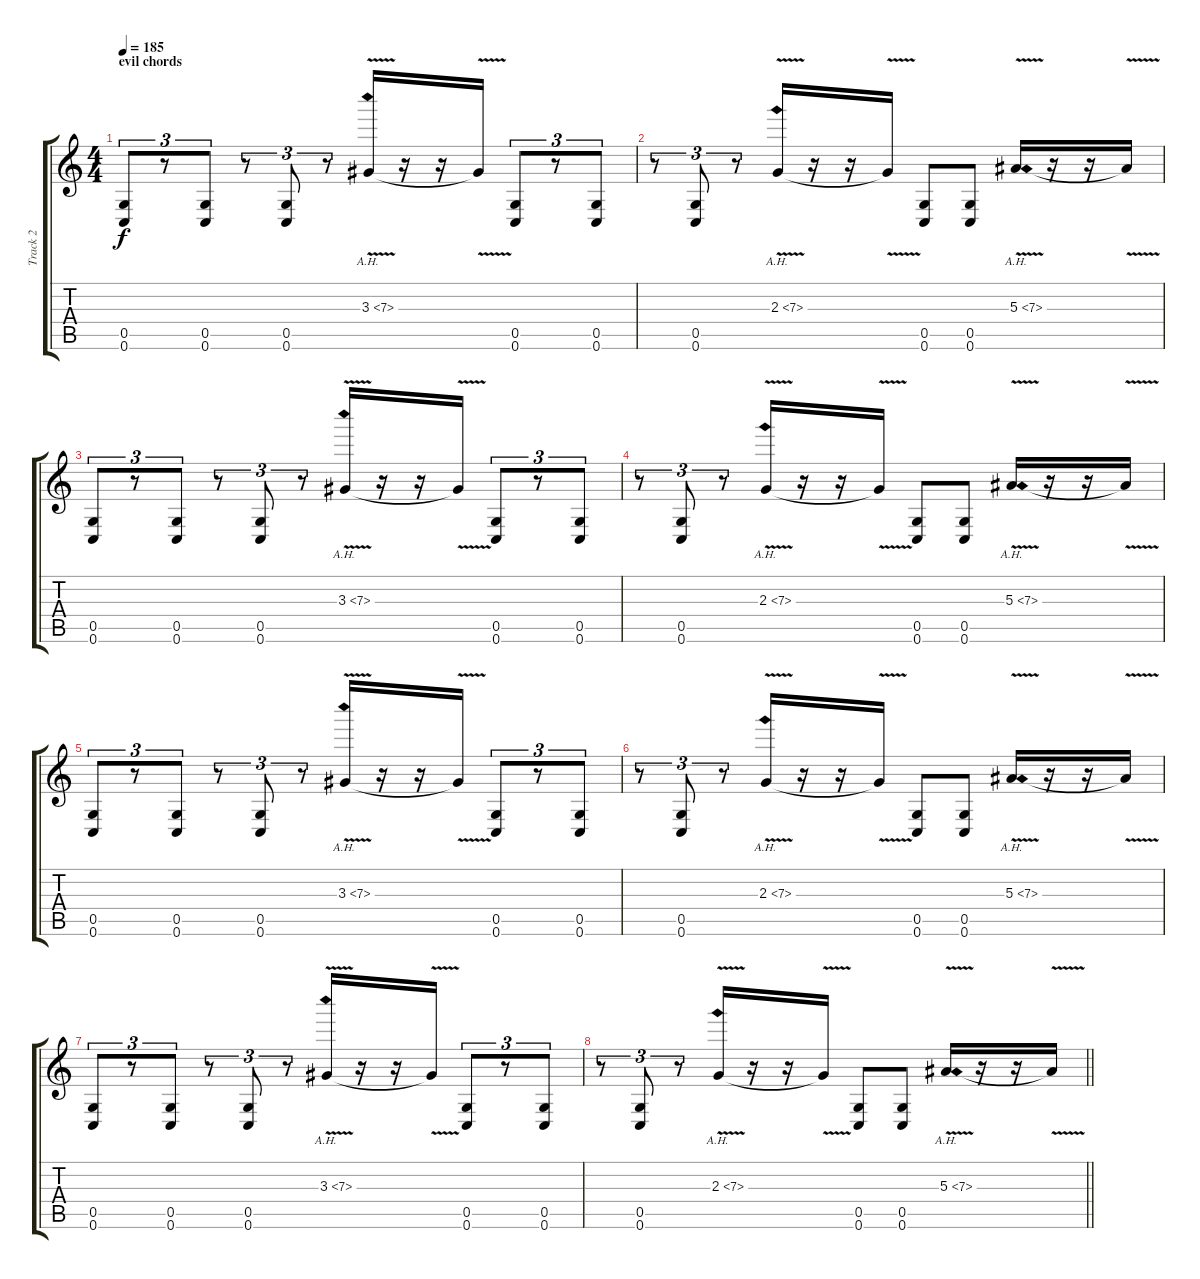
\track ("Track 2" "Track 2") {instrument distortionguitar}
\staff {score tabs}
\tuning (D4 A3 F3 C3 G2 C2) {hide}
\ts (4 4)
\section ("" "evil chords")
\tempo 185
\clef g2
\ks c
(0.5 0.6).8{tu (3 2) dy f} r.8{tu (3 2)} (0.5 0.6).8{tu (3 2)} r.8{tu (3 2)} (0.5 0.6).8{tu (3 2)} r.8{tu (3 2)} 3.3{ah 4 v}.16 r.16 r.16 3.3{t}.16 (0.5 0.6).8{tu (3 2)} r.8{tu (3 2)} (0.5 0.6).8{tu (3 2)} |
r.8{tu (3 2)} (0.5 0.6).8{tu (3 2)} r.8{tu (3 2)} 2.3{ah 5 v}.16 r.16 r.16 2.3{t}.16 (0.5 0.6).8 (0.5 0.6).8 5.3{ah 2 v}.16 r.16 r.16 5.3{t}.16 |
(0.5 0.6).8{tu (3 2)} r.8{tu (3 2)} (0.5 0.6).8{tu (3 2)} r.8{tu (3 2)} (0.5 0.6).8{tu (3 2)} r.8{tu (3 2)} 3.3{ah 4 v}.16 r.16 r.16 3.3{t}.16 (0.5 0.6).8{tu (3 2)} r.8{tu (3 2)} (0.5 0.6).8{tu (3 2)} |
r.8{tu (3 2)} (0.5 0.6).8{tu (3 2)} r.8{tu (3 2)} 2.3{ah 5 v}.16 r.16 r.16 2.3{t}.16 (0.5 0.6).8 (0.5 0.6).8 5.3{ah 2 v}.16 r.16 r.16 5.3{t}.16 |
(0.5 0.6).8{tu (3 2)} r.8{tu (3 2)} (0.5 0.6).8{tu (3 2)} r.8{tu (3 2)} (0.5 0.6).8{tu (3 2)} r.8{tu (3 2)} 3.3{ah 4 v}.16 r.16 r.16 3.3{t}.16 (0.5 0.6).8{tu (3 2)} r.8{tu (3 2)} (0.5 0.6).8{tu (3 2)} |
r.8{tu (3 2)} (0.5 0.6).8{tu (3 2)} r.8{tu (3 2)} 2.3{ah 5 v}.16 r.16 r.16 2.3{t}.16 (0.5 0.6).8 (0.5 0.6).8 5.3{ah 2 v}.16 r.16 r.16 5.3{t}.16 |
(0.5 0.6).8{tu (3 2)} r.8{tu (3 2)} (0.5 0.6).8{tu (3 2)} r.8{tu (3 2)} (0.5 0.6).8{tu (3 2)} r.8{tu (3 2)} 3.3{ah 4 v}.16 r.16 r.16 3.3{t}.16 (0.5 0.6).8{tu (3 2)} r.8{tu (3 2)} (0.5 0.6).8{tu (3 2)} |
\barLineRight lightlight
r.8{tu (3 2)} (0.5 0.6).8{tu (3 2)} r.8{tu (3 2)} 2.3{ah 5 v}.16 r.16 r.16 2.3{t}.16 (0.5 0.6).8 (0.5 0.6).8 5.3{ah 2 v}.16 r.16 r.16 5.3{t}.16
